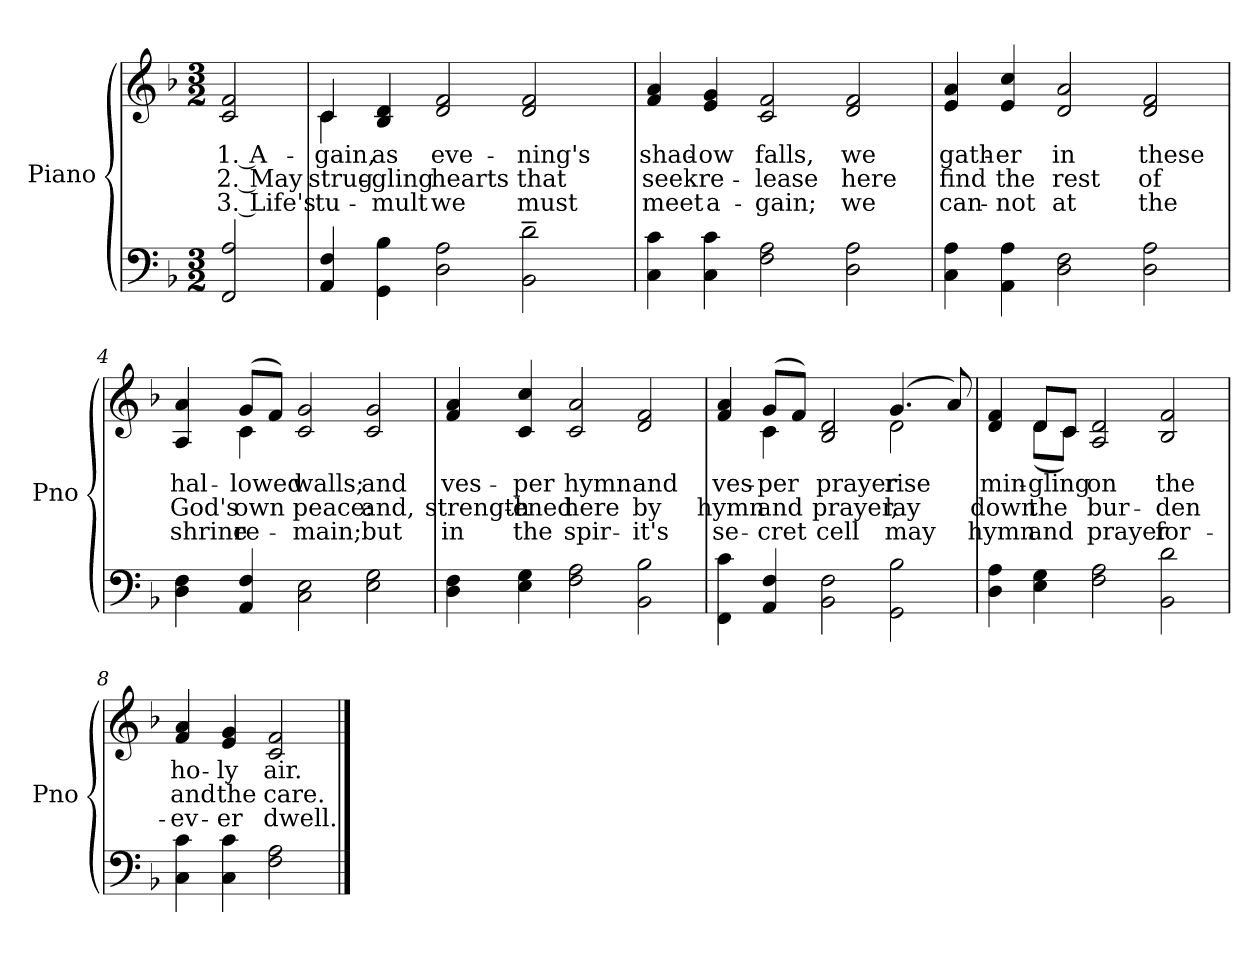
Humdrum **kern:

**kern	**kern	**text	**text	**text
*part2	*part1	*part1	*part1	*part1
*staff2	*staff1	*staff1	*staff1	*staff1
*I"Piano	*I"Piano	*	*	*
*I'Pno	*I'Pno	*	*	*
*clefF4	*clefG2	*	*	*
*k[b-]	*k[b-]	*	*	*
*M3/2	*M3/2	*	*	*
*MM152	*MM152	*	*	*
=	=	=	=	=
!	!	!LO:LY:b	!LO:LY:b	!LO:LY:b
2FF/ 2A/	2c/ 2f/	1. A-	2. May	3. Life's
=1	=1	=1	=1	=1
!	!	!LO:LY:b	!LO:LY:b	!LO:LY:b
*	*^	*	*	*
4AA/ 4F/	4c/	4c\	-gain,	strug-	tu-
!	!	!	!LO:LY:b	!LO:LY:b	!LO:LY:b
4GG\ 4B-\	4B-/ 4d/	1ryy	as	-gling	-mult
!	!	!	!LO:LY:b	!LO:LY:b	!LO:LY:b
2D\ 2A\	2d/ 2f/	.	eve-	hearts	we
!	!	!	!LO:LY:b	!LO:LY:b	!LO:LY:b
2BB-\~ 2d\~	2d/ 2f/	.	-ning's	that	must
.	.	4ryy	.	.	.
=2	=2	=2	=2	=2	=2
!	!	!	!LO:LY:b	!LO:LY:b	!LO:LY:b
*	*v	*v	*	*	*
4C\ 4c\	4f/ 4a/	shad-	seek	meet
!	!	!LO:LY:b	!LO:LY:b	!LO:LY:b
4C\ 4c\	4e/ 4g/	-ow	re-	a-
!	!	!LO:LY:b	!LO:LY:b	!LO:LY:b
2F\ 2A\	2c/ 2f/	falls,	-lease	-gain;
!	!	!LO:LY:b	!LO:LY:b	!LO:LY:b
2D\ 2A\	2d/ 2f/	we	here	we
!!LO:LB:g=z
=3	=3	=3	=3	=3
!	!	!LO:LY:b	!LO:LY:b	!LO:LY:b
4C\ 4A\	4e/ 4a/	gath-	find	can-
!	!	!LO:LY:b	!LO:LY:b	!LO:LY:b
4AA\ 4A\	4e/ 4cc/	-er	the	-not
!	!	!LO:LY:b	!LO:LY:b	!LO:LY:b
2D\ 2F\	2d/ 2a/	in	rest	at
!	!	!LO:LY:b	!LO:LY:b	!LO:LY:b
2D\ 2A\	2d/ 2f/	these	of	the
=4	=4	=4	=4	=4
!	!	!LO:LY:b	!LO:LY:b	!LO:LY:b
*	*^	*	*	*
4D\ 4F\	4A/ 4a/	4ryy	hal-	God's	shrine
!	!	!	!LO:LY:b	!LO:LY:b	!LO:LY:b
4AA/ 4F/	(8g/L	4c\	-lowed	own	re-
.	8f/J)	.	.	.	.
!	!	!	!LO:LY:b	!LO:LY:b	!LO:LY:b
2C\ 2E\	2c/ 2g/	1ryy	walls;	peace:	-main;
!	!	!	!LO:LY:b	!LO:LY:b	!LO:LY:b
2E\ 2G\	2c/ 2g/	.	and	and,	but
*	*v	*v	*	*	*
=5	=5	=5	=5	=5
!	!	!LO:LY:b	!LO:LY:b	!LO:LY:b
4D\ 4F\	4f/ 4a/	ves-	strength-	in
!	!	!LO:LY:b	!LO:LY:b	!LO:LY:b
4E\ 4G\	4c/ 4cc/	-per	-ened	the
!	!	!LO:LY:b	!LO:LY:b	!LO:LY:b
2F\ 2A\	2c/ 2a/	hymn	here	spir-
!	!	!LO:LY:b	!LO:LY:b	!LO:LY:b
2BB-\ 2B-\	2d/ 2f/	and	by	-it's
!!LO:LB:g=z
=6	=6	=6	=6	=6
!	!	!LO:LY:b	!LO:LY:b	!LO:LY:b
*	*^	*	*	*
4FF\ 4c\	4f/ 4a/	4ryy	ves-	hymn	se-
!	!	!	!LO:LY:b	!LO:LY:b	!LO:LY:b
4AA/ 4F/	(8g/L	4c\	-per	and	-cret
.	8f/J)	.	.	.	.
!	!	!	!LO:LY:b	!LO:LY:b	!LO:LY:b
2BB-\ 2F\	2B-/ 2d/	2ryy	prayer	prayer,	cell
!	!	!	!LO:LY:b	!LO:LY:b	!LO:LY:b
2GG\ 2B-\	(>4.g/	2d\	rise	lay	may
.	8a/)	.	.	.	.
=7	=7	=7	=7	=7	=7
!	!	!	!LO:LY:b	!LO:LY:b	!LO:LY:b
4D\ 4A\	4d/ 4f/	4ryy	min-	down	hymn
!	!	!	!LO:LY:b	!LO:LY:b	!LO:LY:b
4E\ 4G\	8d/L	(8d\L	-gling	the	and
.	8c/J	8c\J)	.	.	.
!	!	!	!LO:LY:b	!LO:LY:b	!LO:LY:b
2F\ 2A\	2A/ 2d/	1ryy	on	bur-	prayer
!	!	!	!LO:LY:b	!LO:LY:b	!LO:LY:b
2BB-\ 2d\	2B-/ 2f/	.	the	-den	for-
*	*v	*v	*	*	*
=8	=8	=8	=8	=8
!	!	!LO:LY:b	!LO:LY:b	!LO:LY:b
4C\ 4c\	4f/ 4a/	ho-	and	-ev-
!	!	!LO:LY:b	!LO:LY:b	!LO:LY:b
4C\ 4c\	4e/ 4g/	-ly	the	-er
!	!	!LO:LY:b	!LO:LY:b	!LO:LY:b
2F\ 2A\	2c/ 2f/	air.	care.	dwell.
==	==	==	==	==
*-	*-	*-	*-	*-
